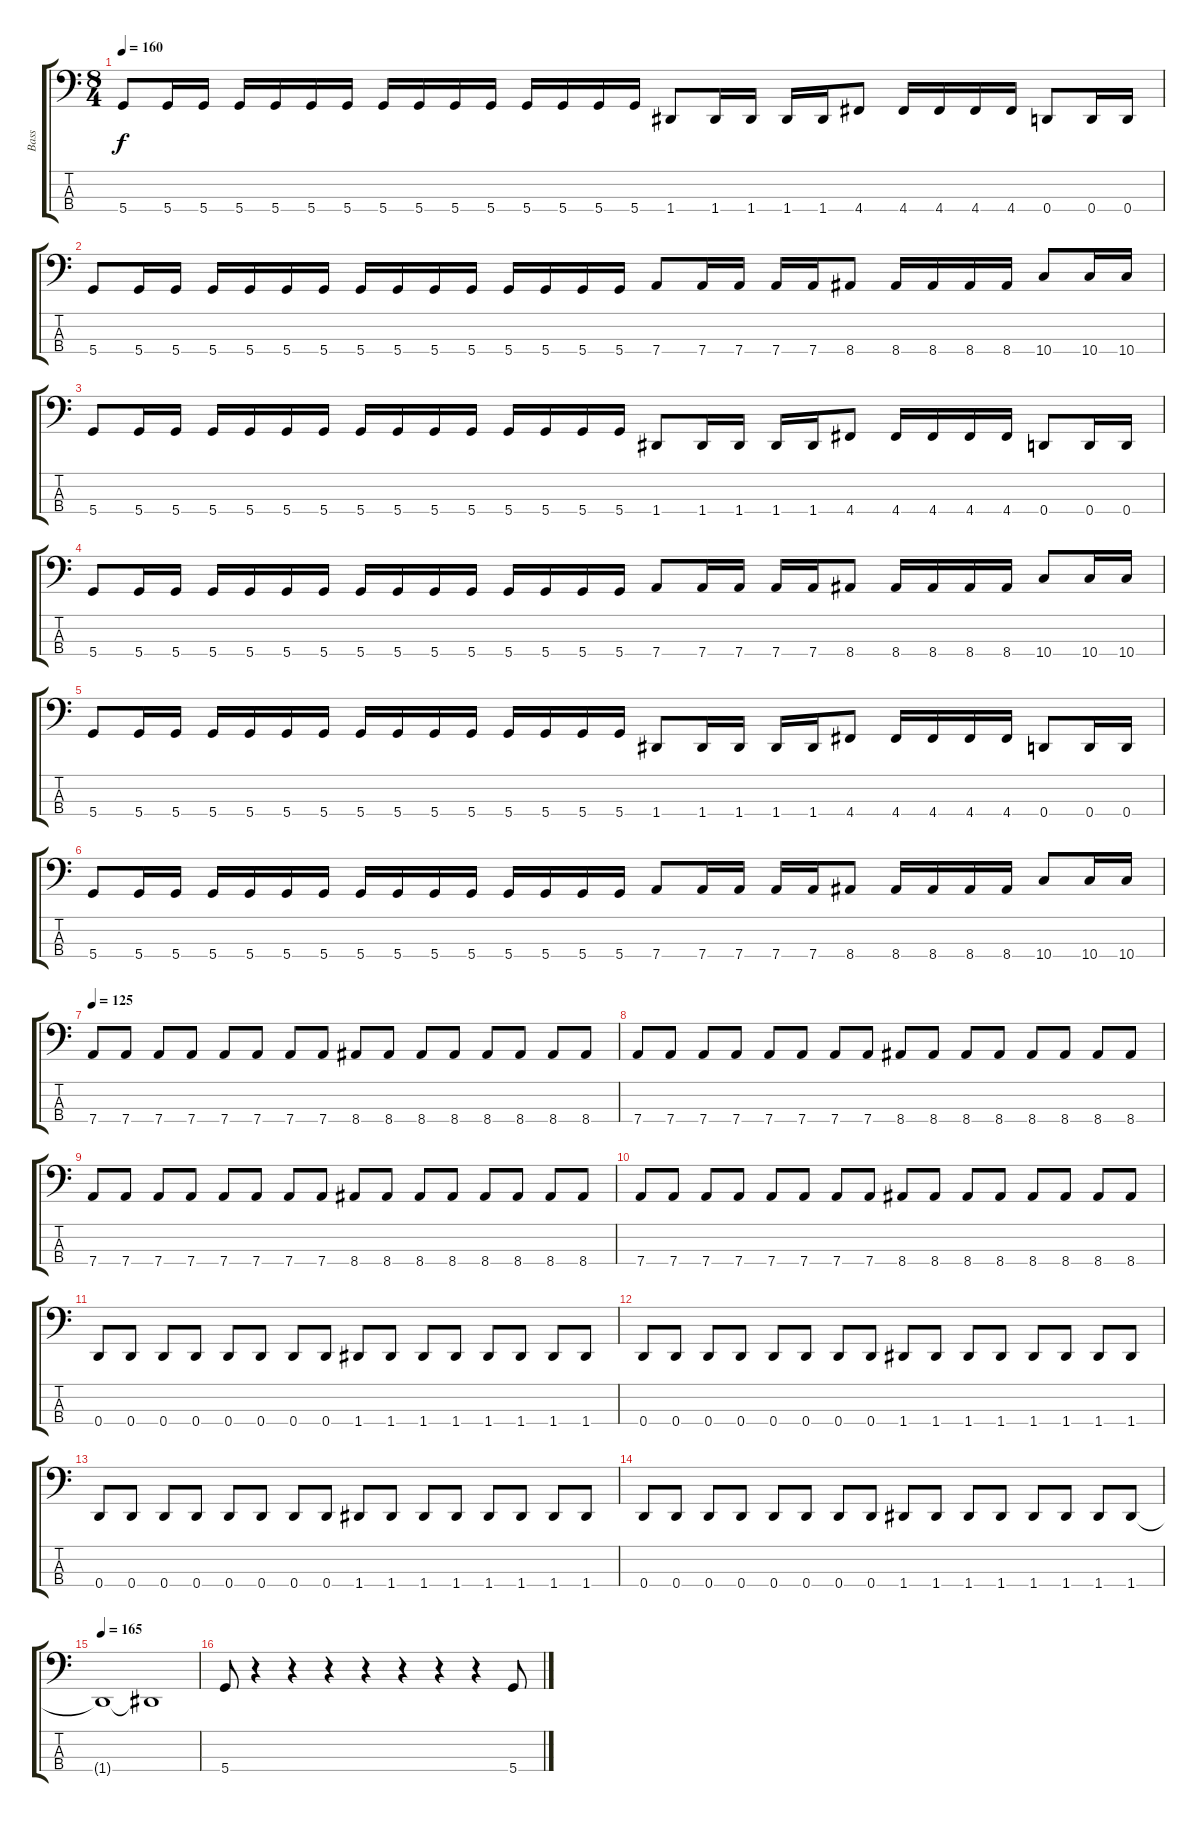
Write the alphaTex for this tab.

\track ("Bass" "Bass") {instrument electricbassfinger}
\staff {score tabs}
\tuning (F2 C2 G1 D1) {hide}
\ts (8 4)
\tempo 160
\clef f4
\ks c
5.4.8{dy f} 5.4.16 5.4.16 5.4.16 5.4.16 5.4.16 5.4.16 5.4.16 5.4.16 5.4.16 5.4.16 5.4.16 5.4.16 5.4.16 5.4.16 1.4.8 1.4.16 1.4.16 1.4.16 1.4.16 4.4.8 4.4.16 4.4.16 4.4.16 4.4.16 0.4.8 0.4.16 0.4.16 |
5.4.8 5.4.16 5.4.16 5.4.16 5.4.16 5.4.16 5.4.16 5.4.16 5.4.16 5.4.16 5.4.16 5.4.16 5.4.16 5.4.16 5.4.16 7.4.8 7.4.16 7.4.16 7.4.16 7.4.16 8.4.8 8.4.16 8.4.16 8.4.16 8.4.16 10.4.8 10.4.16 10.4.16 |
5.4.8 5.4.16 5.4.16 5.4.16 5.4.16 5.4.16 5.4.16 5.4.16 5.4.16 5.4.16 5.4.16 5.4.16 5.4.16 5.4.16 5.4.16 1.4.8 1.4.16 1.4.16 1.4.16 1.4.16 4.4.8 4.4.16 4.4.16 4.4.16 4.4.16 0.4.8 0.4.16 0.4.16 |
5.4.8 5.4.16 5.4.16 5.4.16 5.4.16 5.4.16 5.4.16 5.4.16 5.4.16 5.4.16 5.4.16 5.4.16 5.4.16 5.4.16 5.4.16 7.4.8 7.4.16 7.4.16 7.4.16 7.4.16 8.4.8 8.4.16 8.4.16 8.4.16 8.4.16 10.4.8 10.4.16 10.4.16 |
5.4.8 5.4.16 5.4.16 5.4.16 5.4.16 5.4.16 5.4.16 5.4.16 5.4.16 5.4.16 5.4.16 5.4.16 5.4.16 5.4.16 5.4.16 1.4.8 1.4.16 1.4.16 1.4.16 1.4.16 4.4.8 4.4.16 4.4.16 4.4.16 4.4.16 0.4.8 0.4.16 0.4.16 |
5.4.8 5.4.16 5.4.16 5.4.16 5.4.16 5.4.16 5.4.16 5.4.16 5.4.16 5.4.16 5.4.16 5.4.16 5.4.16 5.4.16 5.4.16 7.4.8 7.4.16 7.4.16 7.4.16 7.4.16 8.4.8 8.4.16 8.4.16 8.4.16 8.4.16 10.4.8 10.4.16 10.4.16 |
\tempo 125
7.4.8 7.4.8 7.4.8 7.4.8 7.4.8 7.4.8 7.4.8 7.4.8 8.4.8 8.4.8 8.4.8 8.4.8 8.4.8 8.4.8 8.4.8 8.4.8 |
7.4.8 7.4.8 7.4.8 7.4.8 7.4.8 7.4.8 7.4.8 7.4.8 8.4.8 8.4.8 8.4.8 8.4.8 8.4.8 8.4.8 8.4.8 8.4.8 |
7.4.8 7.4.8 7.4.8 7.4.8 7.4.8 7.4.8 7.4.8 7.4.8 8.4.8 8.4.8 8.4.8 8.4.8 8.4.8 8.4.8 8.4.8 8.4.8 |
7.4.8 7.4.8 7.4.8 7.4.8 7.4.8 7.4.8 7.4.8 7.4.8 8.4.8 8.4.8 8.4.8 8.4.8 8.4.8 8.4.8 8.4.8 8.4.8 |
0.4.8 0.4.8 0.4.8 0.4.8 0.4.8 0.4.8 0.4.8 0.4.8 1.4.8 1.4.8 1.4.8 1.4.8 1.4.8 1.4.8 1.4.8 1.4.8 |
0.4.8 0.4.8 0.4.8 0.4.8 0.4.8 0.4.8 0.4.8 0.4.8 1.4.8 1.4.8 1.4.8 1.4.8 1.4.8 1.4.8 1.4.8 1.4.8 |
0.4.8 0.4.8 0.4.8 0.4.8 0.4.8 0.4.8 0.4.8 0.4.8 1.4.8 1.4.8 1.4.8 1.4.8 1.4.8 1.4.8 1.4.8 1.4.8 |
0.4.8 0.4.8 0.4.8 0.4.8 0.4.8 0.4.8 0.4.8 0.4.8 1.4.8 1.4.8 1.4.8 1.4.8 1.4.8 1.4.8 1.4.8 1.4.8 |
\tempo 165
1.4{t}.1 1.4{t}.1 |
5.4.8 r.4 r.4 r.4 r.4 r.4 r.4 r.4 5.4.8
